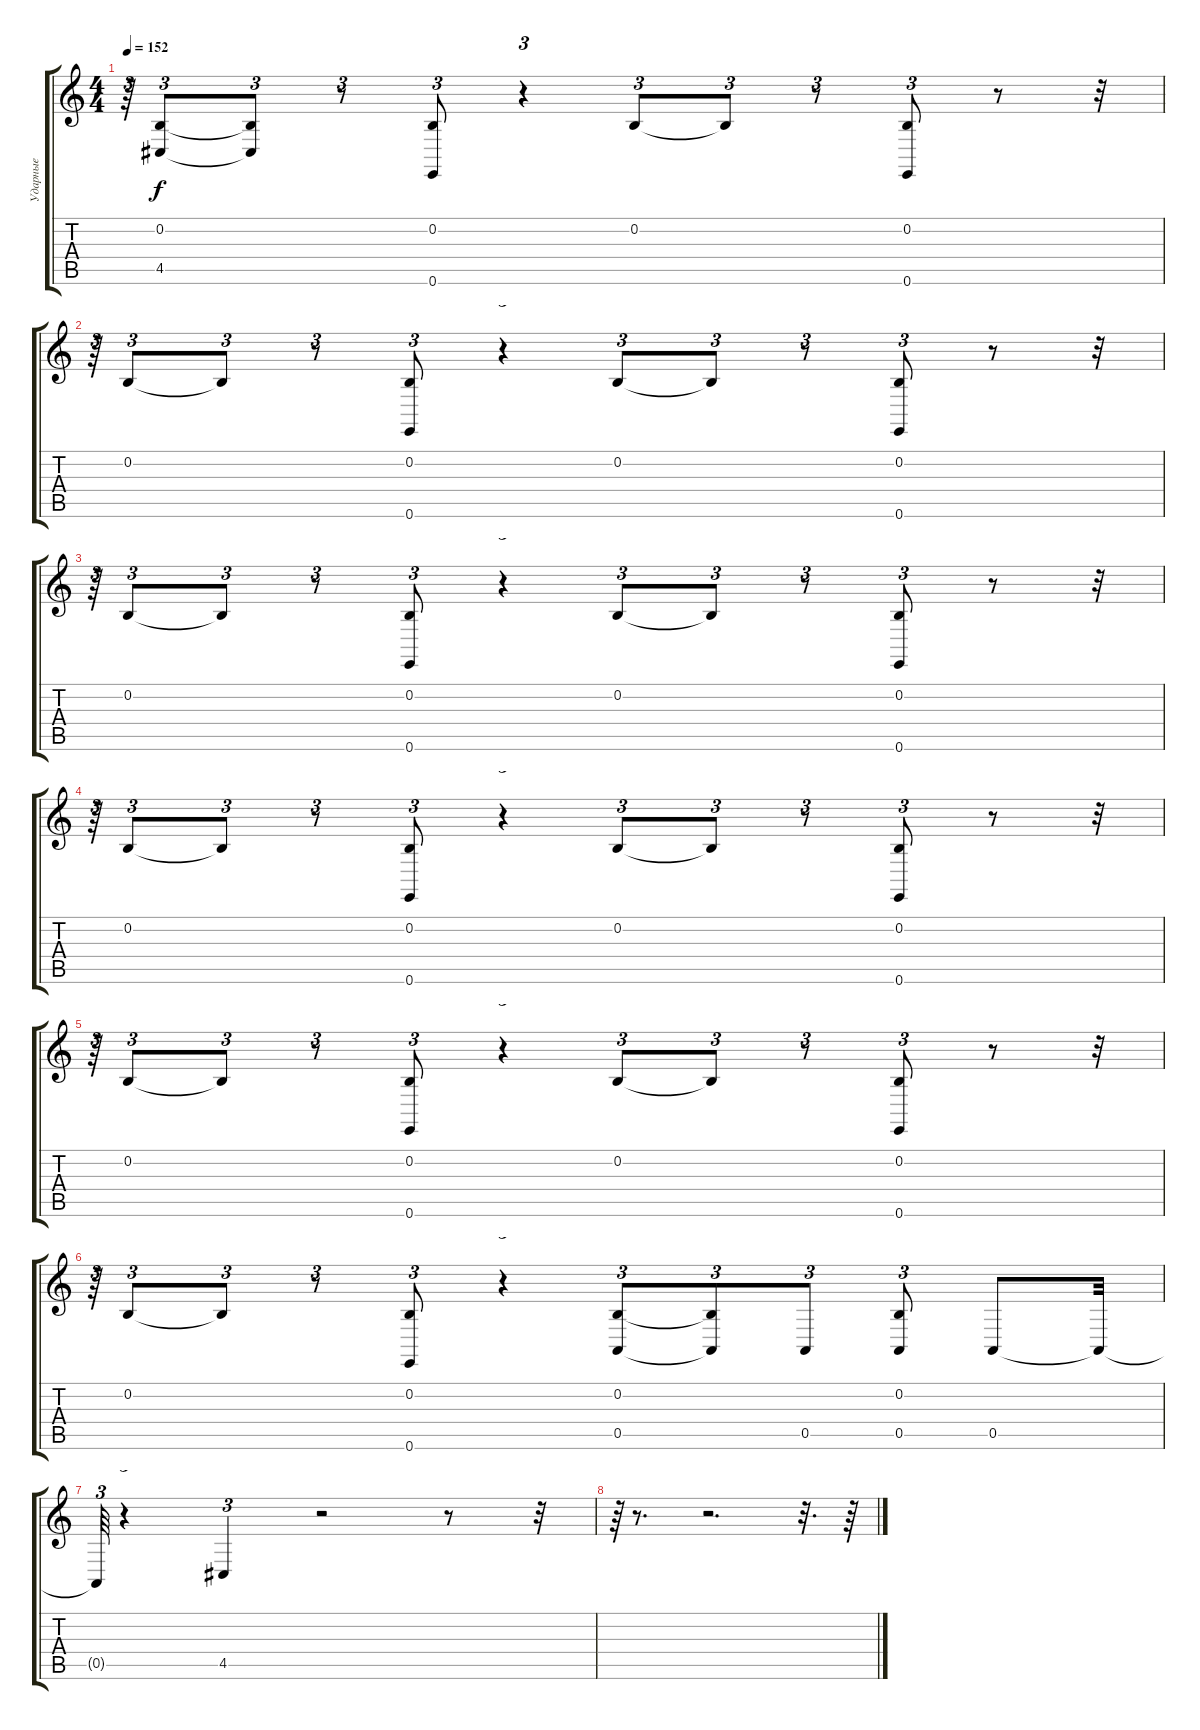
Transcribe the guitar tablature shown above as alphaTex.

\track ("Ударные" "Ударные") {instrument acousticgrandpiano}
\staff {score tabs}
\tuning (E4 B3 G3 D3 A2 E2) {hide}
\ts (4 4)
\tempo 152
\clef g2
\ks c
r.64{tu (3 2) dy f} (0.2 4.5).8{tu (3 2)} (0.2{t} 4.5{t}).8{tu (3 2)} r.8{tu (3 2)} (0.2 0.6).8{tu (3 2)} r.4{tu (3 2)} 0.2.8{tu (3 2)} 0.2{t}.8{tu (3 2)} r.8{tu (3 2)} (0.2 0.6).8{tu (3 2)} r.8 r.32 |
r.64{tu (3 2)} 0.2.8{tu (3 2)} 0.2{t}.8{tu (3 2)} r.8{tu (3 2)} (0.2 0.6).8{tu (3 2)} r.4{tu (3 2)} 0.2.8{tu (3 2)} 0.2{t}.8{tu (3 2)} r.8{tu (3 2)} (0.2 0.6).8{tu (3 2)} r.8 r.32 |
r.64{tu (3 2)} 0.2.8{tu (3 2)} 0.2{t}.8{tu (3 2)} r.8{tu (3 2)} (0.2 0.6).8{tu (3 2)} r.4{tu (3 2)} 0.2.8{tu (3 2)} 0.2{t}.8{tu (3 2)} r.8{tu (3 2)} (0.2 0.6).8{tu (3 2)} r.8 r.32 |
r.64{tu (3 2)} 0.2.8{tu (3 2)} 0.2{t}.8{tu (3 2)} r.8{tu (3 2)} (0.2 0.6).8{tu (3 2)} r.4{tu (3 2)} 0.2.8{tu (3 2)} 0.2{t}.8{tu (3 2)} r.8{tu (3 2)} (0.2 0.6).8{tu (3 2)} r.8 r.32 |
r.64{tu (3 2)} 0.2.8{tu (3 2)} 0.2{t}.8{tu (3 2)} r.8{tu (3 2)} (0.2 0.6).8{tu (3 2)} r.4{tu (3 2)} 0.2.8{tu (3 2)} 0.2{t}.8{tu (3 2)} r.8{tu (3 2)} (0.2 0.6).8{tu (3 2)} r.8 r.32 |
r.64{tu (3 2)} 0.2.8{tu (3 2)} 0.2{t}.8{tu (3 2)} r.8{tu (3 2)} (0.2 0.6).8{tu (3 2)} r.4{tu (3 2)} (0.2 0.5).8{tu (3 2)} (0.2{t} 0.5{t}).8{tu (3 2)} 0.5.8{tu (3 2)} (0.2 0.5).8{tu (3 2)} 0.5.8 0.5{t}.32 |
0.5{t}.64{tu (3 2)} r.4{tu (3 2)} 4.5.4{tu (3 2)} r.2 r.8 r.32 |
r.64{tu (3 2)} r.8{d} r.2{d} r.32{d} r.64
